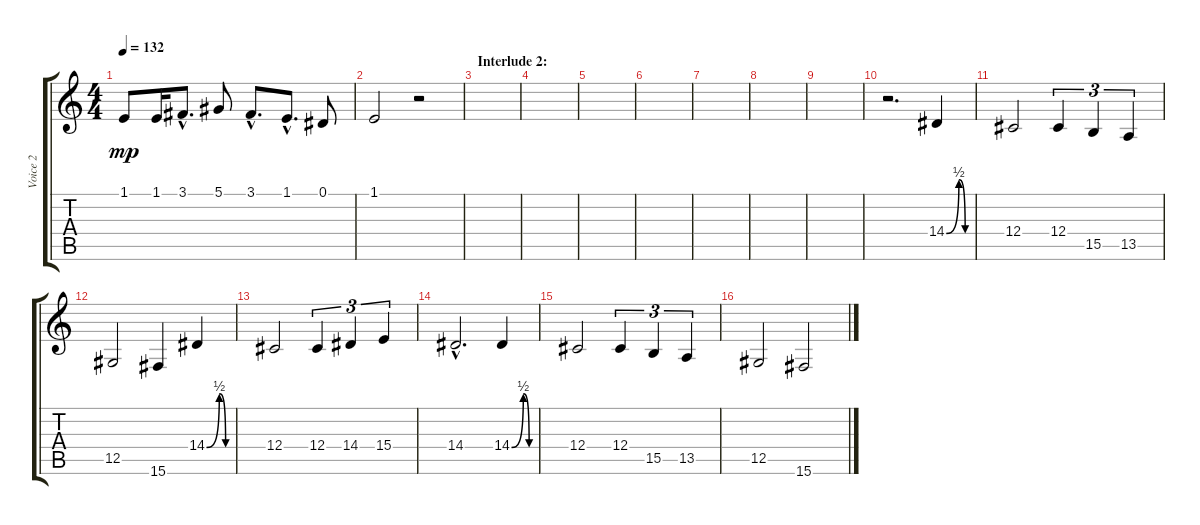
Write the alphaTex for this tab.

\track ("Voice 2" "Voice 2") {instrument lead6voice}
\staff {score tabs}
\tuning (Eb4 Bb3 Gb3 Db3 Ab2 Eb2) {hide}
\ts (4 4)
\tempo 132
\clef g2
\ks c
1.1.8{dy mp} 1.1.16 3.1{hac}.8{d} 5.1.8 3.1{hac}.8{d} 1.1{hac}.8{d} 0.1.8 |
1.1.2 r.2 |
\section ("" "Interlude 2:")
|
|
|
|
|
|
|
r.2{d} 14.4{be (custom 0 0 30 2 45 0 60 0)}.4 |
12.4.2 12.4.4{tu (3 2)} 15.5.4{tu (3 2)} 13.5.4{tu (3 2)} |
12.5.2 15.6.4 14.4{be (custom 0 0 30 2 45 0 60 0)}.4 |
12.4.2 12.4.4{tu (3 2)} 14.4.4{tu (3 2)} 15.4.4{tu (3 2)} |
14.4{hac}.2{d} 14.4{be (custom 0 0 30 2 45 0 60 0)}.4 |
12.4.2 12.4.4{tu (3 2)} 15.5.4{tu (3 2)} 13.5.4{tu (3 2)} |
12.5.2 15.6.2
